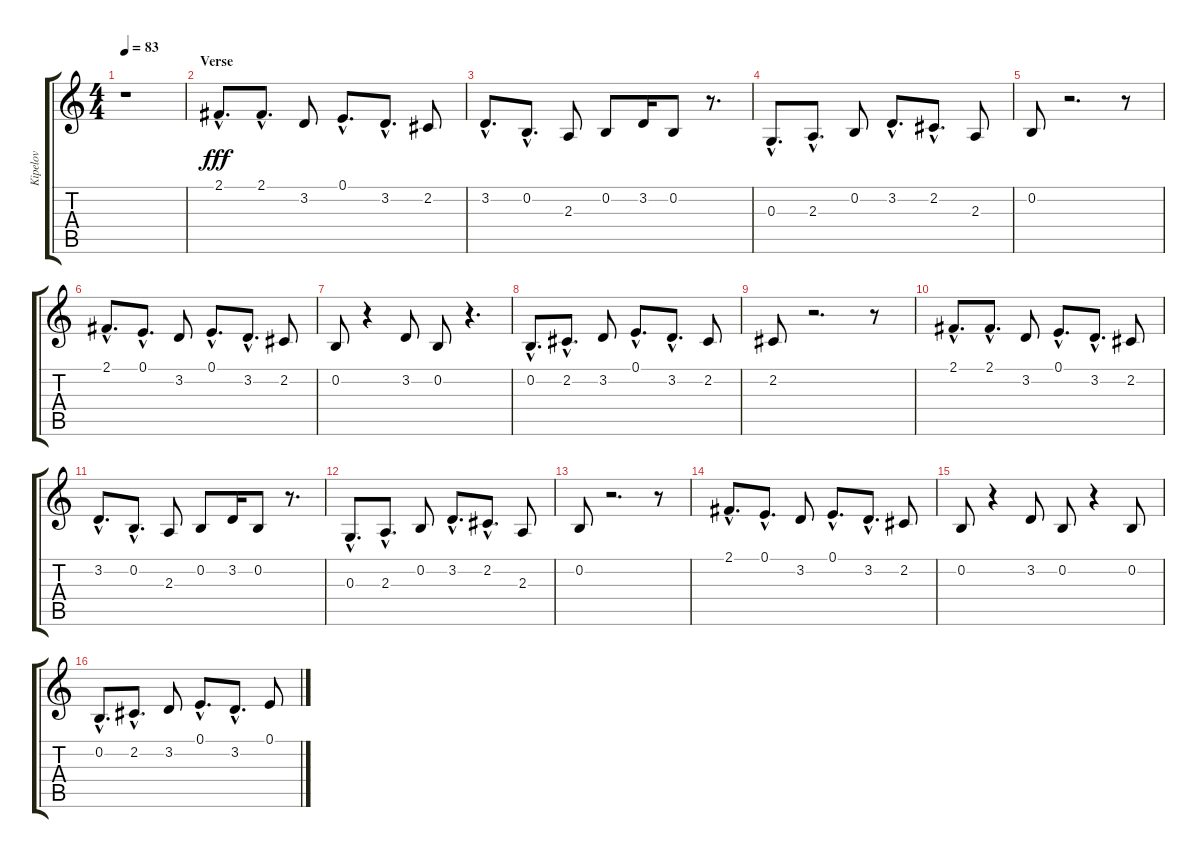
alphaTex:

\track ("Kipelov" "Kipelov") {instrument tenorsax}
\staff {score tabs}
\tuning (E4 B3 G3 D3 A2 E2) {hide}
\ts (4 4)
\tempo 83
\clef g2
\ks c
r.1{dy fff} |
\section ("" "Verse")
2.1{hac}.8{d} 2.1{hac}.8{d} 3.2.8 0.1{hac}.8{d} 3.2{hac}.8{d} 2.2.8 |
3.2{hac}.8{d} 0.2{hac}.8{d} 2.3.8 0.2.8 3.2.16 0.2.8 r.8{d} |
0.3{hac}.8{d} 2.3{hac}.8{d} 0.2.8 3.2{hac}.8{d} 2.2{hac}.8{d} 2.3.8 |
0.2.8 r.2{d} r.8 |
2.1{hac}.8{d} 0.1{hac}.8{d} 3.2.8 0.1{hac}.8{d} 3.2{hac}.8{d} 2.2.8 |
0.2.8 r.4 3.2.8 0.2.8 r.4{d} |
0.2{hac}.8{d} 2.2{hac}.8{d} 3.2.8 0.1{hac}.8{d} 3.2{hac}.8{d} 2.2.8 |
2.2.8 r.2{d} r.8 |
2.1{hac}.8{d} 2.1{hac}.8{d} 3.2.8 0.1{hac}.8{d} 3.2{hac}.8{d} 2.2.8 |
3.2{hac}.8{d} 0.2{hac}.8{d} 2.3.8 0.2.8 3.2.16 0.2.8 r.8{d} |
0.3{hac}.8{d} 2.3{hac}.8{d} 0.2.8 3.2{hac}.8{d} 2.2{hac}.8{d} 2.3.8 |
0.2.8 r.2{d} r.8 |
2.1{hac}.8{d} 0.1{hac}.8{d} 3.2.8 0.1{hac}.8{d} 3.2{hac}.8{d} 2.2.8 |
0.2.8 r.4 3.2.8 0.2.8 r.4 0.2.8 |
0.2{hac}.8{d} 2.2{hac}.8{d} 3.2.8 0.1{hac}.8{d} 3.2{hac}.8{d} 0.1.8
